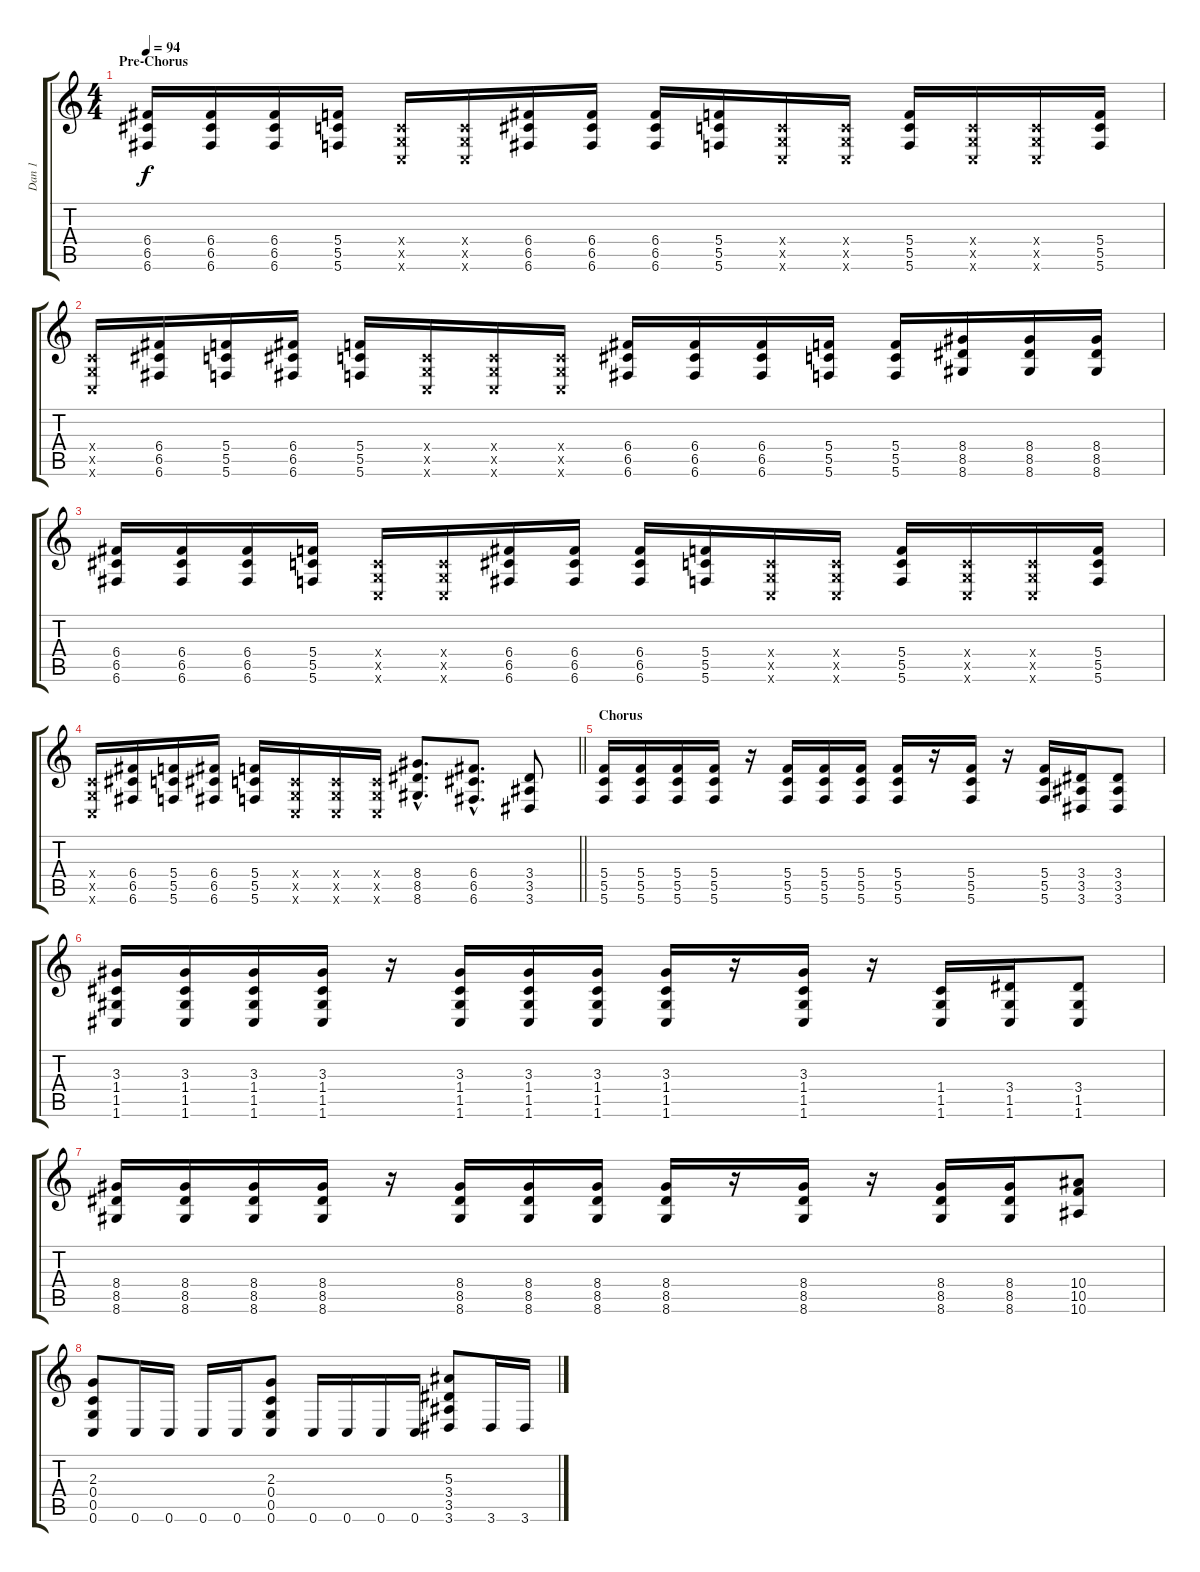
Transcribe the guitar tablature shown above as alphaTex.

\track ("Dan 1" "Dan 1") {instrument distortionguitar}
\staff {score tabs}
\tuning (D4 A3 F3 C3 G2 C2) {hide}
\ts (4 4)
\section ("" "Pre-Chorus")
\tempo 94
\clef g2
\ks c
(6.4 6.5 6.6).16{dy f} (6.4 6.5 6.6).16 (6.4 6.5 6.6).16 (5.4 5.5 5.6).16 (0.4{x} 0.5{x} 0.6{x}).16 (0.4{x} 0.5{x} 0.6{x}).16 (6.4 6.5 6.6).16 (6.4 6.5 6.6).16 (6.4 6.5 6.6).16 (5.4 5.5 5.6).16 (0.4{x} 0.5{x} 0.6{x}).16 (0.4{x} 0.5{x} 0.6{x}).16 (5.4 5.5 5.6).16 (0.4{x} 0.5{x} 0.6{x}).16 (0.4{x} 0.5{x} 0.6{x}).16 (5.4 5.5 5.6).16 |
(0.4{x} 0.5{x} 0.6{x}).16 (6.4 6.5 6.6).16 (5.4 5.5 5.6).16 (6.4 6.5 6.6).16 (5.4 5.5 5.6).16 (0.4{x} 0.5{x} 0.6{x}).16 (0.4{x} 0.5{x} 0.6{x}).16 (0.4{x} 0.5{x} 0.6{x}).16 (6.4 6.5 6.6).16 (6.4 6.5 6.6).16 (6.4 6.5 6.6).16 (5.4 5.5 5.6).16 (5.4 5.5 5.6).16 (8.4 8.5 8.6).16 (8.4 8.5 8.6).16 (8.4 8.5 8.6).16 |
(6.4 6.5 6.6).16 (6.4 6.5 6.6).16 (6.4 6.5 6.6).16 (5.4 5.5 5.6).16 (0.4{x} 0.5{x} 0.6{x}).16 (0.4{x} 0.5{x} 0.6{x}).16 (6.4 6.5 6.6).16 (6.4 6.5 6.6).16 (6.4 6.5 6.6).16 (5.4 5.5 5.6).16 (0.4{x} 0.5{x} 0.6{x}).16 (0.4{x} 0.5{x} 0.6{x}).16 (5.4 5.5 5.6).16 (0.4{x} 0.5{x} 0.6{x}).16 (0.4{x} 0.5{x} 0.6{x}).16 (5.4 5.5 5.6).16 |
\barLineRight lightlight
(0.4{x} 0.5{x} 0.6{x}).16 (6.4 6.5 6.6).16 (5.4 5.5 5.6).16 (6.4 6.5 6.6).16 (5.4 5.5 5.6).16 (0.4{x} 0.5{x} 0.6{x}).16 (0.4{x} 0.5{x} 0.6{x}).16 (0.4{x} 0.5{x} 0.6{x}).16 (8.4{hac} 8.5{hac} 8.6{hac}).8{d} (6.4{hac} 6.5{hac} 6.6{hac}).8{d} (3.4 3.5 3.6).8 |
\section ("" "Chorus")
(5.4 5.5 5.6).16 (5.4 5.5 5.6).16 (5.4 5.5 5.6).16 (5.4 5.5 5.6).16 r.16 (5.4 5.5 5.6).16 (5.4 5.5 5.6).16 (5.4 5.5 5.6).16 (5.4 5.5 5.6).16 r.16 (5.4 5.5 5.6).16 r.16 (5.4 5.5 5.6).16 (3.4 3.5 3.6).16 (3.4 3.5 3.6).8 |
(3.3 1.4 1.5 1.6).16 (3.3 1.4 1.5 1.6).16 (3.3 1.4 1.5 1.6).16 (3.3 1.4 1.5 1.6).16 r.16 (3.3 1.4 1.5 1.6).16 (3.3 1.4 1.5 1.6).16 (3.3 1.4 1.5 1.6).16 (3.3 1.4 1.5 1.6).16 r.16 (3.3 1.4 1.5 1.6).16 r.16 (1.4 1.5 1.6).16 (3.4 1.5 1.6).16 (3.4 1.5 1.6).8 |
(8.4 8.5 8.6).16 (8.4 8.5 8.6).16 (8.4 8.5 8.6).16 (8.4 8.5 8.6).16 r.16 (8.4 8.5 8.6).16 (8.4 8.5 8.6).16 (8.4 8.5 8.6).16 (8.4 8.5 8.6).16 r.16 (8.4 8.5 8.6).16 r.16 (8.4 8.5 8.6).16 (8.4 8.5 8.6).16 (10.4 10.5 10.6).8 |
(2.3 0.4 0.5 0.6).8 0.6.16 0.6.16 0.6.16 0.6.16 (2.3 0.4 0.5 0.6).8 0.6.16 0.6.16 0.6.16 0.6.16 (5.3 3.4 3.5 3.6).8 3.6.16 3.6.16
